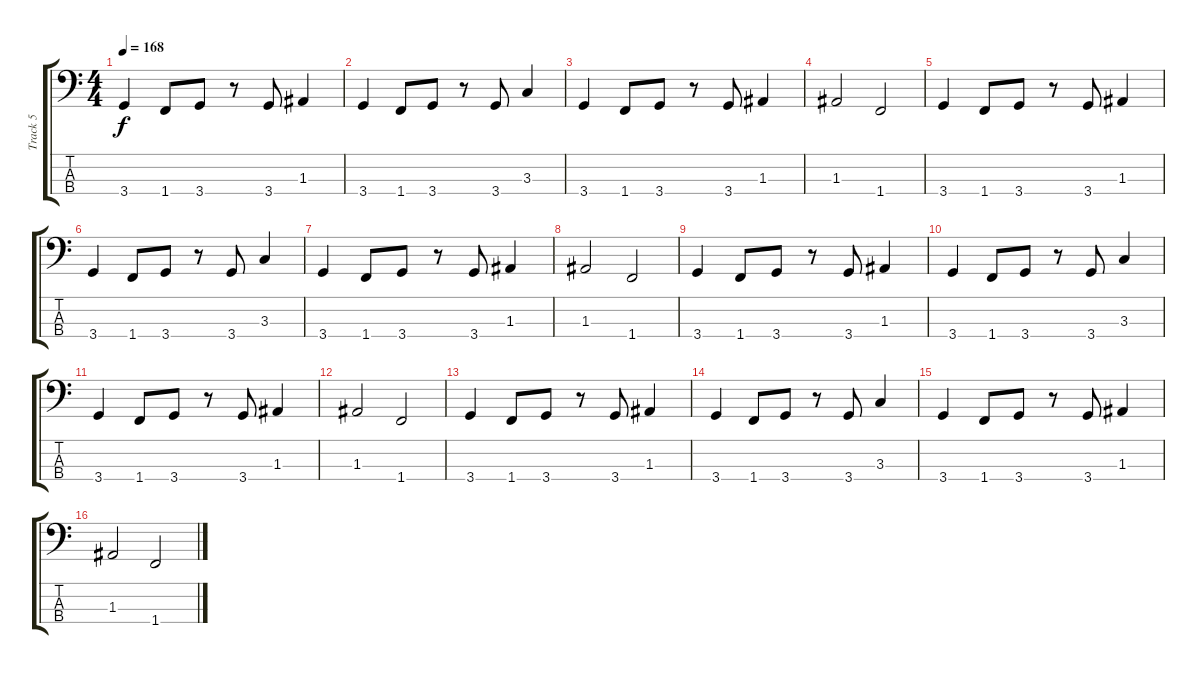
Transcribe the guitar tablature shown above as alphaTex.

\track ("Track 5" "Track 5") {instrument electricbassfinger}
\staff {score tabs}
\tuning (G2 D2 A1 E1) {hide}
\ts (4 4)
\tempo 168
\clef f4
\ks c
3.4.4{dy f} 1.4.8 3.4.8 r.8 3.4.8 1.3.4 |
3.4.4 1.4.8 3.4.8 r.8 3.4.8 3.3.4 |
3.4.4 1.4.8 3.4.8 r.8 3.4.8 1.3.4 |
1.3.2 1.4.2 |
3.4.4 1.4.8 3.4.8 r.8 3.4.8 1.3.4 |
3.4.4 1.4.8 3.4.8 r.8 3.4.8 3.3.4 |
3.4.4 1.4.8 3.4.8 r.8 3.4.8 1.3.4 |
1.3.2 1.4.2 |
3.4.4 1.4.8 3.4.8 r.8 3.4.8 1.3.4 |
3.4.4 1.4.8 3.4.8 r.8 3.4.8 3.3.4 |
3.4.4 1.4.8 3.4.8 r.8 3.4.8 1.3.4 |
1.3.2 1.4.2 |
3.4.4 1.4.8 3.4.8 r.8 3.4.8 1.3.4 |
3.4.4 1.4.8 3.4.8 r.8 3.4.8 3.3.4 |
3.4.4 1.4.8 3.4.8 r.8 3.4.8 1.3.4 |
1.3.2 1.4.2
